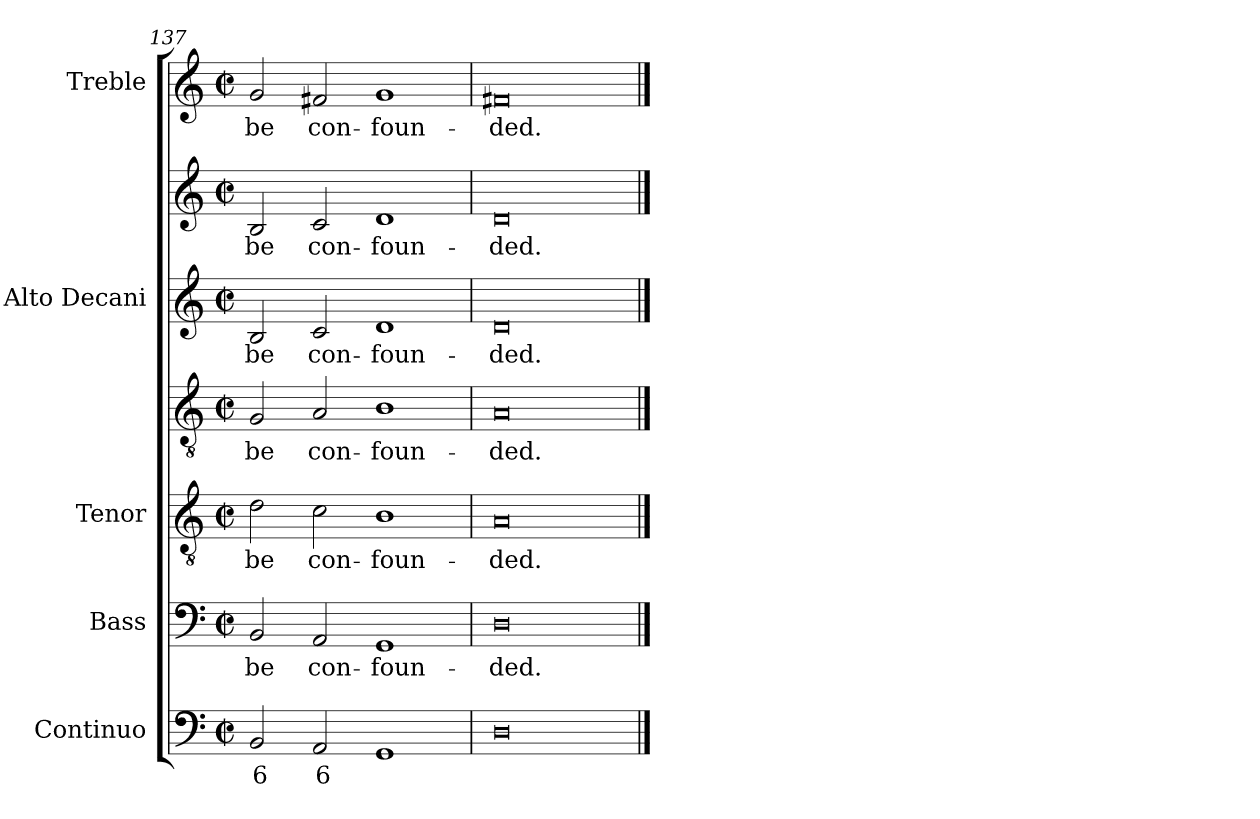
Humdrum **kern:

**kern	**text	**kern	**text	**kern	**text	**kern	**text	**kern	**text	**kern	**text	**kern	**text
*part5	*part5	*part4	*part4	*part3	*part3	*part3	*part3	*part2	*part2	*part2	*part2	*part1	*part1
*staff7	*staff7	*staff6	*staff6	*staff5	*staff5	*staff4	*staff4	*staff3	*staff3	*staff2	*staff2	*staff1	*staff1
*I"Continuo	*	*I"Bass	*	*I"Tenor	*	*	*	*I"Alto Decani	*	*	*	*I"Treble	*
*	*	*I'B	*	*I'T	*	*	*	*I'A	*	*	*	*	*
*clefF4	*	*clefF4	*	*clefGv2	*	*clefGv2	*	*clefG2	*	*clefG2	*	*clefG2	*
*k[]	*	*k[]	*	*k[]	*	*k[]	*	*k[]	*	*k[]	*	*k[]	*
*C:	*	*C:	*	*C:	*	*C:	*	*C:	*	*C:	*	*C:	*
*M4/2	*	*M4/2	*	*M4/2	*	*M4/2	*	*M4/2	*	*M4/2	*	*M4/2	*
*met(c|)	*	*met(c|)	*	*met(c|)	*	*met(c|)	*	*met(c|)	*	*met(c|)	*	*met(c|)	*
=137	=137	=137	=137	=137	=137	=137	=137	=137	=137	=137	=137	=137	=137
!	!LO:LY:b	!	!LO:LY:b	!	!LO:LY:b	!	!LO:LY:b	!	!LO:LY:b	!	!LO:LY:b	!	!LO:LY:b
2BB	6	2BB	be	2d	-be	2G	be	2B	be	2B	be	2g	be
!	!LO:LY:b	!	!LO:LY:b	!	!LO:LY:b	!	!LO:LY:b	!	!LO:LY:b	!	!LO:LY:b	!	!LO:LY:b
2AA	6	2AA	con-	2c	con-	2A	con-	2c	con-	2c	con-	2f#X	con-
!	!	!	!LO:LY:b	!	!LO:LY:b	!	!LO:LY:b	!	!LO:LY:b	!	!LO:LY:b	!	!LO:LY:b
1GG	.	1GG	-foun-	1B	-foun-	1B	-foun-	1d	-foun-	1d	-foun-	1g	-foun-
=138	=138	=138	=138	=138	=138	=138	=138	=138	=138	=138	=138	=138	=138
!	!	!	!LO:LY:b	!	!LO:LY:b	!	!LO:LY:b	!	!LO:LY:b	!	!LO:LY:b	!	!LO:LY:b
0D	.	0D	-ded.	0A	ded.	0A	-ded.	0d	-ded.	0d	-ded.	0f#X	-ded.
==	==	==	==	==	==	==	==	==	==	==	==	==	==
*-	*-	*-	*-	*-	*-	*-	*-	*-	*-	*-	*-	*-	*-
